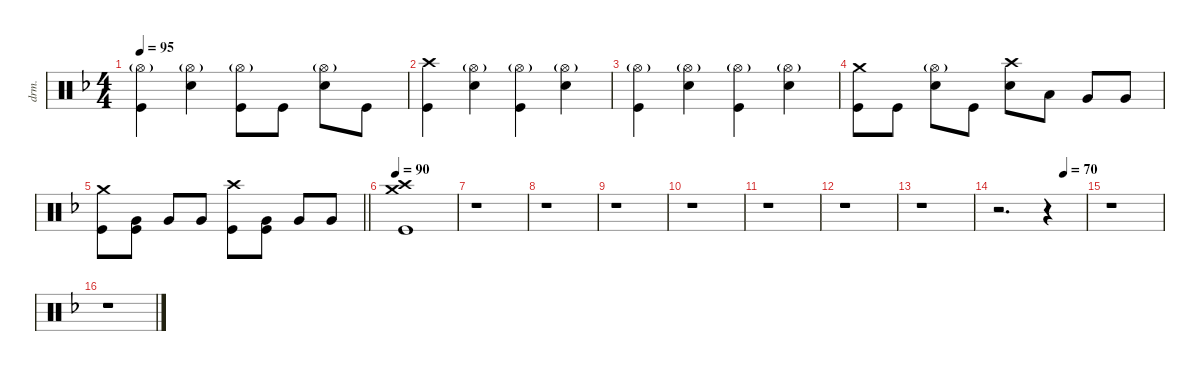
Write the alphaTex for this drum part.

\defaultSystemsLayout 4
\hideDynamics
\bracketExtendMode nobrackets
\otherSystemsTrackNameOrientation horizontal
\track ("Jukka" "drm.") {instrument percussion}
\staff {score}
\articulation defaults
\ts (4 4)
\tempo 95
\clef neutral
\ks f
("Hi-Hat (open)"{g} "Kick (hit)").4{dy f} ("Hi-Hat (open)"{g} "Snare (hit) 2").4 ("Hi-Hat (open)"{g} "Kick (hit)").8 "Kick (hit)".8{dy mf} ("Hi-Hat (open)"{g} "Snare (hit) 2").8{dy f} "Kick (hit)".8{dy mf} |
("Crash high (hit)" "Kick (hit)").4{dy f} ("Hi-Hat (open)"{g} "Snare (hit) 2").4 ("Hi-Hat (open)"{g} "Kick (hit)").4 ("Hi-Hat (open)"{g} "Snare (hit) 2").4 |
("Hi-Hat (open)"{g} "Kick (hit)").4 ("Hi-Hat (open)"{g} "Snare (hit) 2").4 ("Hi-Hat (open)"{g} "Kick (hit)").4 ("Hi-Hat (open)"{g} "Snare (hit) 2").4 |
("Crash medium (hit)" "Kick (hit)").8 "Kick (hit)".8 ("Hi-Hat (open)"{g} "Snare (hit) 2").8 "Kick (hit)".8 ("Crash high (hit)" "Snare (hit) 2").8 "Low Tom (hit)".8 "Very Low Tom (hit)".8 "Very Low Tom (hit)".8 |
\barLineRight lightlight
("Crash medium (hit)" "Kick (hit)").8{dy mf} ("Very Low Tom (hit)" "Kick (hit)").8{dy f} "Very Low Tom (hit)".8 "Very Low Tom (hit)".8 ("Crash high (hit)" "Kick (hit)").8 ("Very Low Tom (hit)" "Kick (hit)").8 "Very Low Tom (hit)".8 "Very Low Tom (hit)".8 |
\tempo 90
("Crash medium (hit)" "Crash high (hit)" "Kick (hit)").1{dy mp} |
r.1 |
r.1 |
\tempo (85 0.625 hide)
r.1 |
\tempo (90 hide)
r.1 |
r.1 |
r.1 |
\tempo (80 hide)
r.1 |
\tempo (70 0.75)
\tempo (60 0.875 hide)
r.2{d} r.4 |
\tempo (80 hide)
r.1 |
r.1
